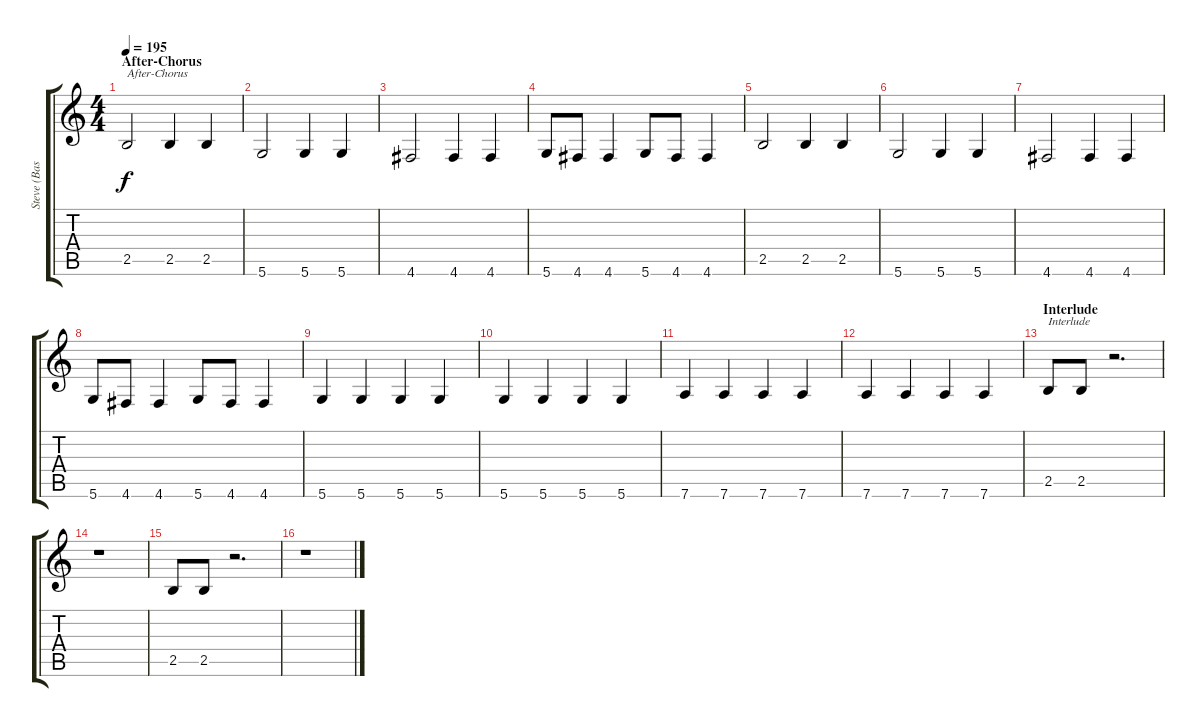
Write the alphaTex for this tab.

\track ("Steve (Bass)" "Steve (Bas") {instrument acousticbass}
\staff {score tabs}
\tuning (E4 B3 G3 D3 A2 D2) {hide}
\ts (4 4)
\section ("" "After-Chorus")
\tempo 195
\clef g2
\ks c
2.5.2{txt "After-Chorus" dy f} 2.5.4 2.5.4 |
5.6.2 5.6.4 5.6.4 |
4.6.2 4.6.4 4.6.4 |
5.6.8 4.6.8 4.6.4 5.6.8 4.6.8 4.6.4 |
2.5.2 2.5.4 2.5.4 |
5.6.2 5.6.4 5.6.4 |
4.6.2 4.6.4 4.6.4 |
5.6.8 4.6.8 4.6.4 5.6.8 4.6.8 4.6.4 |
5.6.4 5.6.4 5.6.4 5.6.4 |
5.6.4 5.6.4 5.6.4 5.6.4 |
7.6.4 7.6.4 7.6.4 7.6.4 |
7.6.4 7.6.4 7.6.4 7.6.4 |
\section ("" "Interlude")
2.5.8{txt "Interlude"} 2.5.8 r.2{d} |
r.1 |
2.5.8 2.5.8 r.2{d} |
r.1
